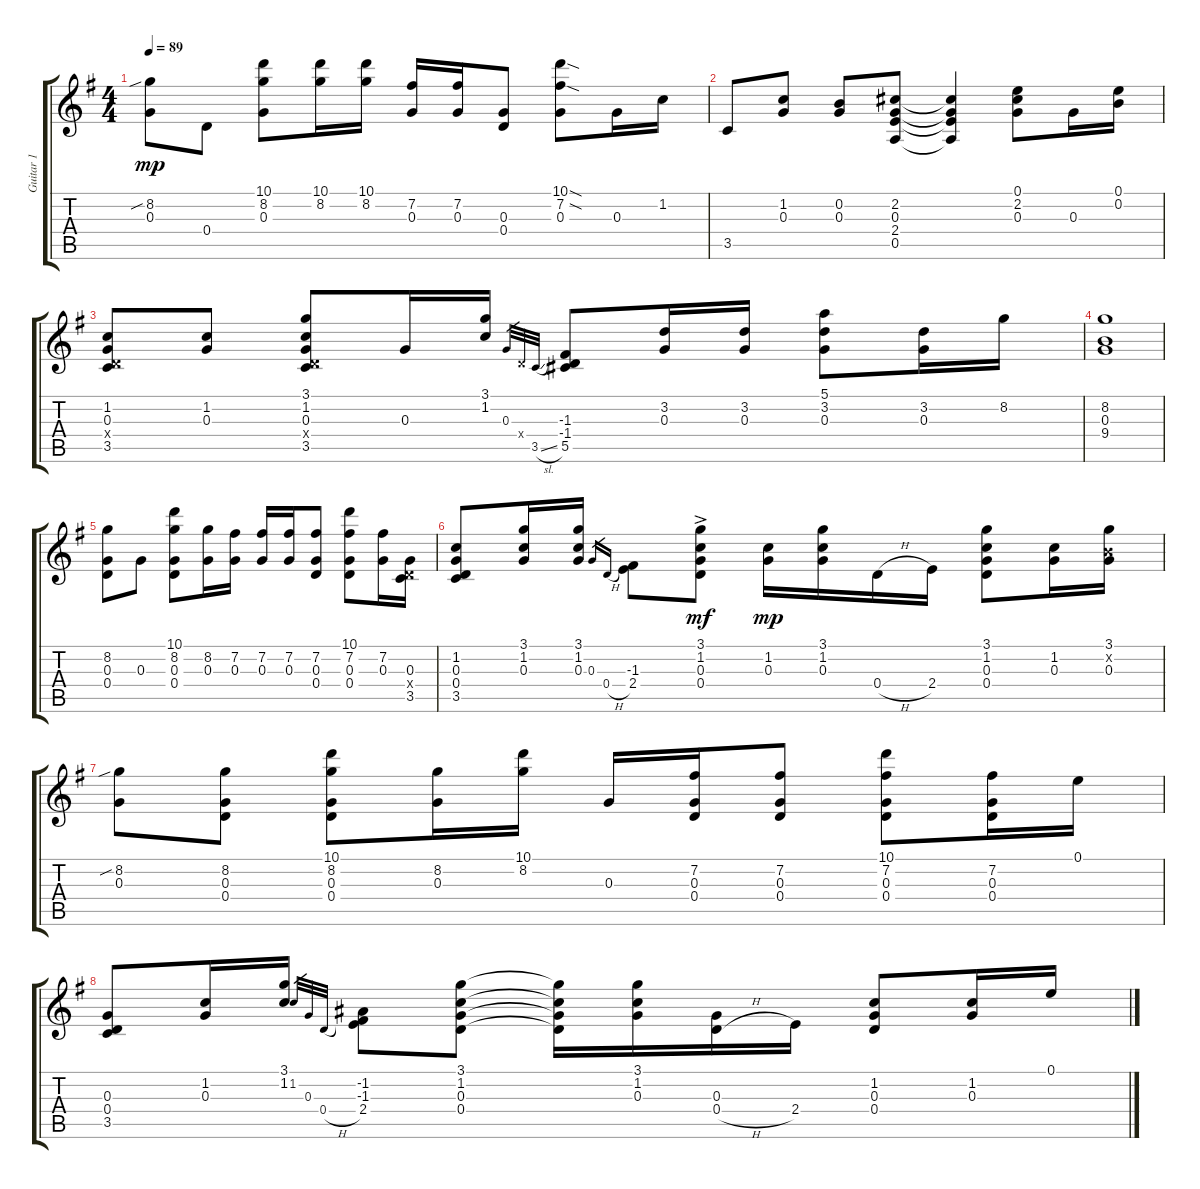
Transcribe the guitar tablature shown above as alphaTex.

\track ("Guitar 1" "Guitar 1") {instrument overdrivenguitar}
\staff {score tabs}
\tuning (E4 B3 G3 D3 A2 E2) {hide}
\ts (4 4)
\tempo 89
\clef g2
\ks g
(8.2{sib} 0.3).8{dy mp} 0.4.8 (10.1 8.2 0.3).8 (10.1 8.2).16 (10.1 8.2).16 (7.2 0.3).16 (7.2 0.3).16 (0.3 0.4).8 (10.1{sod} 7.2{sod} 0.3).8 0.3.16 1.2.16 |
3.5.8 (1.2 0.3).8 (0.2 0.3).8 (2.2 0.3 2.4 0.5).8 (2.2{t} 0.3{t} 2.4{t} 0.5{t}).4 (0.1 2.2 0.3).8 0.3.16 (0.1 0.2).16 |
(1.2 0.3 0.4{x} 3.5).8 (1.2 0.3).8 (3.1 1.2 0.3 0.4{x} 3.5).8 0.3.16 (3.1 1.2).16 0.3.32{gr} 0.4{x}.32{gr} 3.5{sl}.32{gr} (-1.3 -1.4 5.5).8 (3.2 0.3).16 (3.2 0.3).16 (5.1 3.2 0.3).8 (3.2 0.3).16 8.2.16 |
(8.2 0.3 9.4).1 |
(8.2 0.3 0.4).8 0.3.8 (10.1 8.2 0.3 0.4).8 (8.2 0.3).16 (7.2 0.3).16 (7.2 0.3).16 (7.2 0.3).16 (7.2 0.3 0.4).8 (10.1 7.2 0.3 0.4).8 (7.2 0.3).16 (0.3 0.4{x} 3.5).16 |
(1.2 0.3 0.4 3.5).8 (3.1 1.2 0.3).16 (3.1 1.2 0.3).16 0.3.16{gr} 0.4{h}.16{gr} (-1.3 2.4).8 (3.1{ac} 1.2{ac} 0.3{ac} 0.4{ac}).8{dy mf} (1.2 0.3).16{dy mp} (3.1 1.2 0.3).16 0.4{h}.16 2.4.16 (3.1 1.2 0.3 0.4).8 (1.2 0.3).16 (3.1 0.2{x} 0.3).16 |
(8.2{sib} 0.3).8 (8.2 0.3 0.4).8 (10.1 8.2 0.3 0.4).8 (8.2 0.3).16 (10.1 8.2).16 0.3.16 (7.2 0.3 0.4).16 (7.2 0.3 0.4).8 (10.1 7.2 0.3 0.4).8 (7.2 0.3 0.4).16 0.1.16 |
(0.3 0.4 3.5).8 (1.2 0.3).16 (3.1 1.2).16 1.2.32{gr} 0.3.32{gr} 0.4{h}.32{gr} (-1.2 -1.3 2.4).8 (3.1 1.2 0.3 0.4).8 (3.1{t} 1.2{t} 0.3{t} 0.4{t}).16 (3.1 1.2 0.3).16 (0.3 0.4{h}).16 2.4.16 (1.2 0.3 0.4).8 (1.2 0.3).16 0.1.16
